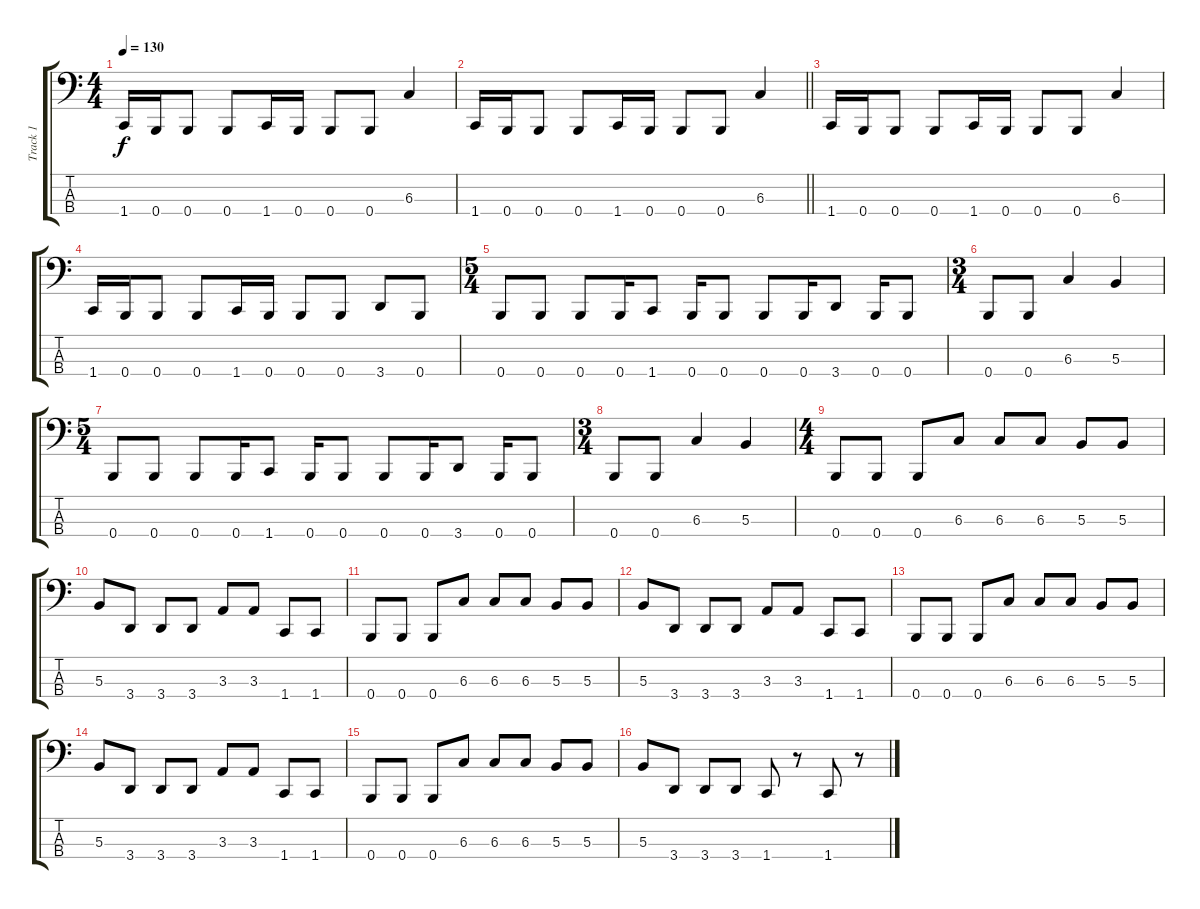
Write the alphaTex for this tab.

\track ("Track 1" "Track 1") {instrument electricbasspick}
\staff {score tabs}
\tuning (E2 B1 Gb1 B0) {hide}
\ts (4 4)
\tempo 130
\clef f4
\ks c
1.4.16{dy f} 0.4.16 0.4.8 0.4.8 1.4.16 0.4.16 0.4.8 0.4.8 6.3.4 |
\barLineRight lightlight
1.4.16 0.4.16 0.4.8 0.4.8 1.4.16 0.4.16 0.4.8 0.4.8 6.3.4 |
\section ("" "")
1.4.16 0.4.16 0.4.8 0.4.8 1.4.16 0.4.16 0.4.8 0.4.8 6.3.4 |
1.4.16 0.4.16 0.4.8 0.4.8 1.4.16 0.4.16 0.4.8 0.4.8 3.4.8 0.4.8 |
\ts (5 4)
0.4.8 0.4.8 0.4.8 0.4.16 1.4.8 0.4.16 0.4.8 0.4.8 0.4.16 3.4.8 0.4.16 0.4.8 |
\ts (3 4)
0.4.8 0.4.8 6.3.4 5.3.4 |
\ts (5 4)
0.4.8 0.4.8 0.4.8 0.4.16 1.4.8 0.4.16 0.4.8 0.4.8 0.4.16 3.4.8 0.4.16 0.4.8 |
\ts (3 4)
0.4.8 0.4.8 6.3.4 5.3.4 |
\ts (4 4)
0.4.8 0.4.8 0.4.8 6.3.8 6.3.8 6.3.8 5.3.8 5.3.8 |
5.3.8 3.4.8 3.4.8 3.4.8 3.3.8 3.3.8 1.4.8 1.4.8 |
0.4.8 0.4.8 0.4.8 6.3.8 6.3.8 6.3.8 5.3.8 5.3.8 |
5.3.8 3.4.8 3.4.8 3.4.8 3.3.8 3.3.8 1.4.8 1.4.8 |
0.4.8 0.4.8 0.4.8 6.3.8 6.3.8 6.3.8 5.3.8 5.3.8 |
5.3.8 3.4.8 3.4.8 3.4.8 3.3.8 3.3.8 1.4.8 1.4.8 |
0.4.8 0.4.8 0.4.8 6.3.8 6.3.8 6.3.8 5.3.8 5.3.8 |
5.3.8 3.4.8 3.4.8 3.4.8 1.4.8 r.8 1.4.8 r.8
